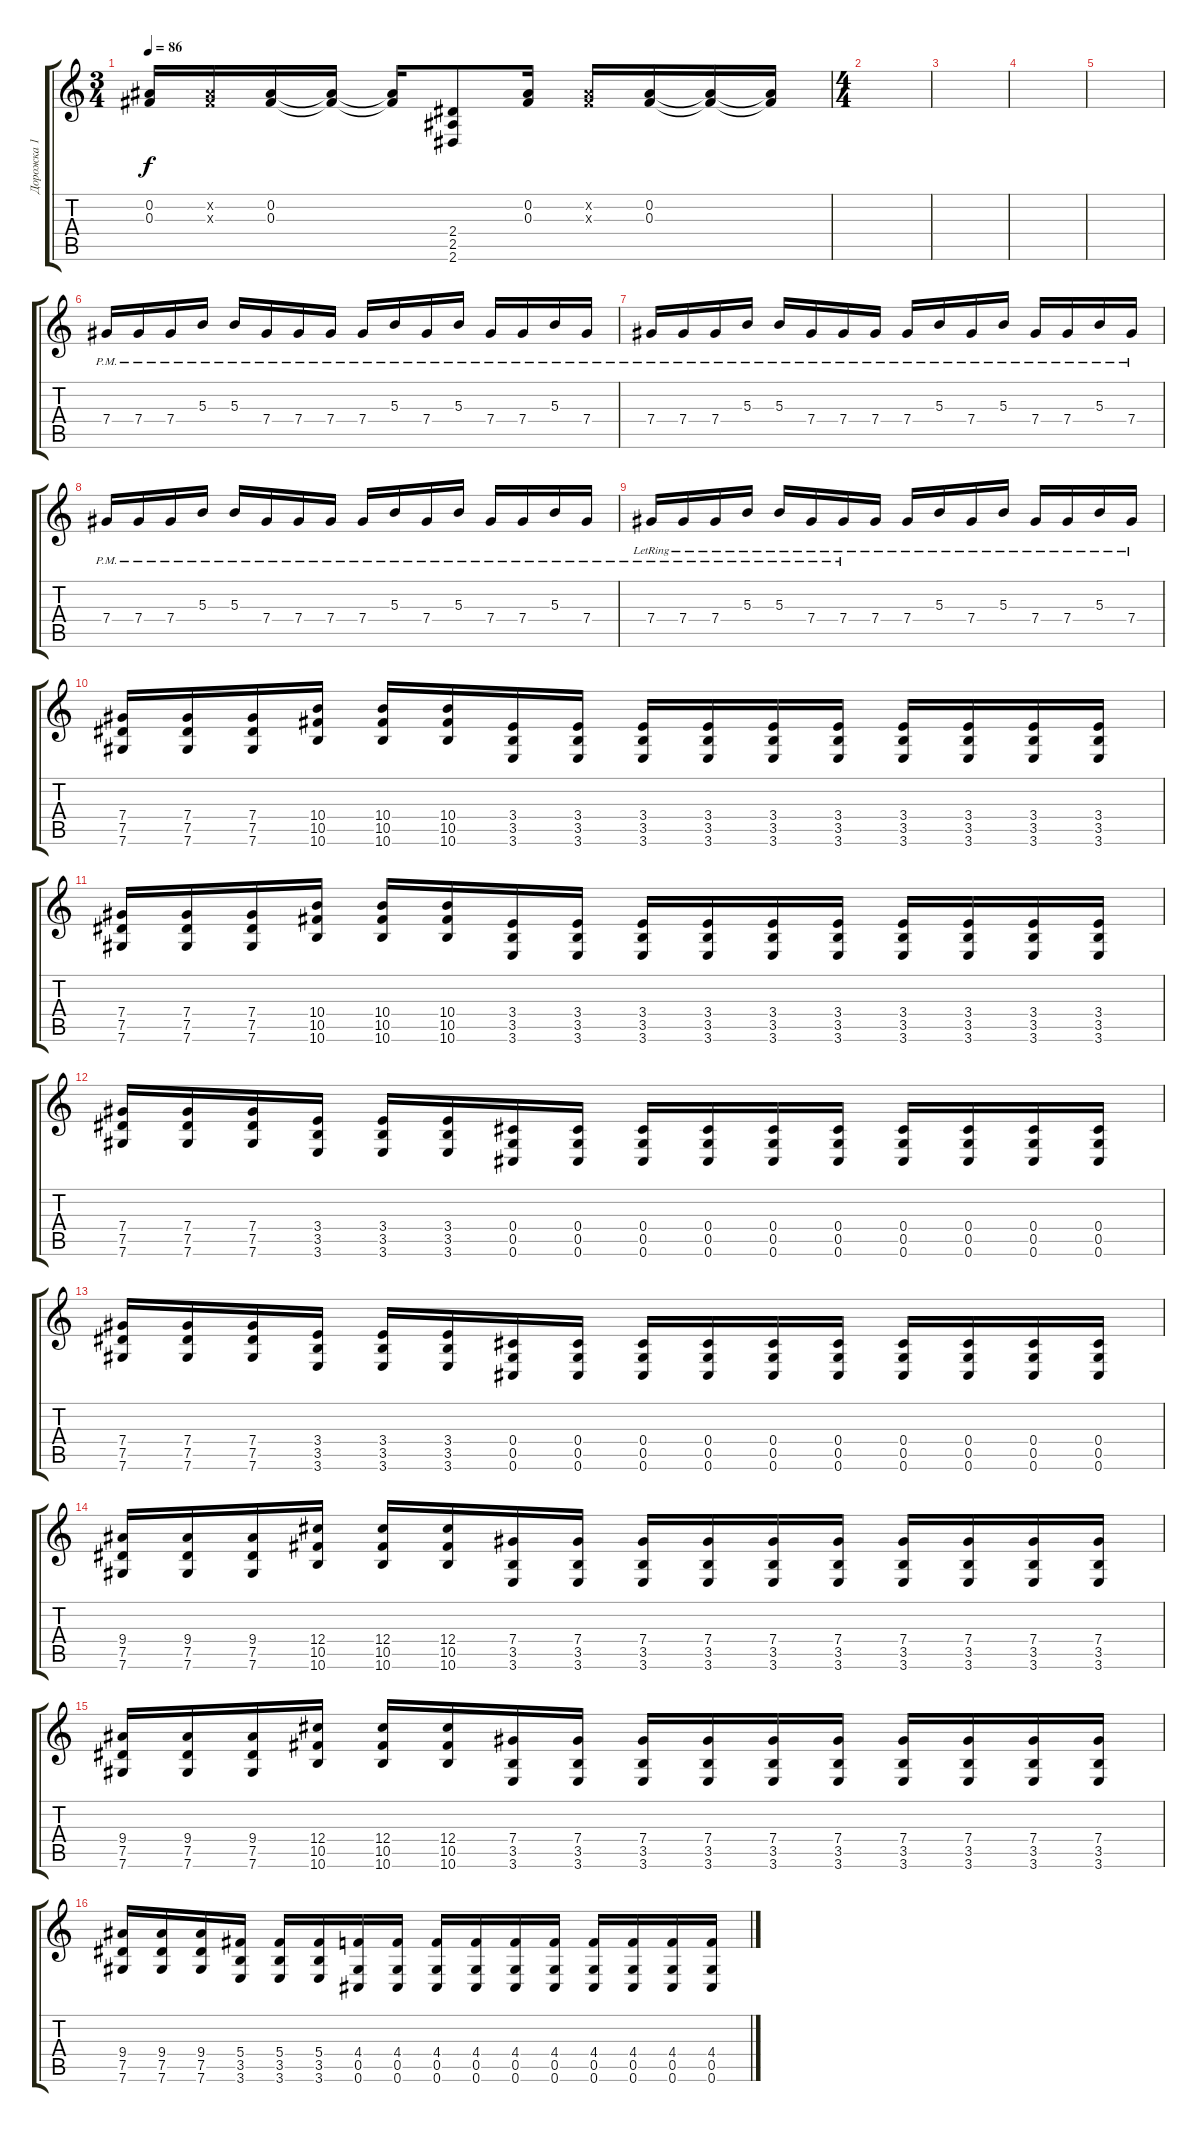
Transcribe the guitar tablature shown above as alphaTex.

\track ("Дорожка 1" "Дорожка 1") {instrument distortionguitar}
\staff {score tabs}
\tuning (Eb4 Bb3 Gb3 Db3 Ab2 Db2) {hide}
\ts (3 4)
\tempo 86
\clef g2
\ks c
(0.2 0.3).16{dy f} (0.2{x} 0.3{x}).16 (0.2 0.3).16 (0.2{t} 0.3{t}).16 (0.2{t} 0.3{t}).16 (2.4 2.5 2.6).8 (0.2 0.3).16 (0.2{x} 0.3{x}).16 (0.2 0.3).16 (0.2{t} 0.3{t}).16 (0.2{t} 0.3{t}).16 |
\ts (4 4)
|
|
|
|
7.4{pm}.16 7.4{pm}.16 7.4{pm}.16 5.3{pm}.16 5.3{pm}.16 7.4{pm}.16 7.4{pm}.16 7.4{pm}.16 7.4{pm}.16 5.3{pm}.16 7.4{pm}.16 5.3{pm}.16 7.4{pm}.16 7.4{pm}.16 5.3{pm}.16 7.4{pm}.16 |
7.4{pm}.16 7.4{pm}.16 7.4{pm}.16 5.3{pm}.16 5.3{pm}.16 7.4{pm}.16 7.4{pm}.16 7.4{pm}.16 7.4{pm}.16 5.3{pm}.16 7.4{pm}.16 5.3{pm}.16 7.4{pm}.16 7.4{pm}.16 5.3{pm}.16 7.4{pm}.16 |
7.4{pm}.16 7.4{pm}.16 7.4{pm}.16 5.3{pm}.16 5.3{pm}.16 7.4{pm}.16 7.4{pm}.16 7.4{pm}.16 7.4{pm}.16 5.3{pm}.16 7.4{pm}.16 5.3{pm}.16 7.4{pm}.16 7.4{pm}.16 5.3{pm}.16 7.4{pm}.16 |
7.4{pm lr}.16 7.4{pm lr}.16 7.4{pm lr}.16 5.3{pm lr}.16 5.3{pm lr}.16 7.4{pm lr}.16 7.4{pm lr}.16 7.4{lr}.16 7.4{lr}.16 5.3{lr}.16 7.4{lr}.16 5.3{lr}.16 7.4{lr}.16 7.4{lr}.16 5.3{lr}.16 7.4{lr}.16 |
(7.4 7.5 7.6).16 (7.4 7.5 7.6).16 (7.4 7.5 7.6).16 (10.4 10.5 10.6).16 (10.4 10.5 10.6).16 (10.4 10.5 10.6).16 (3.4 3.5 3.6).16 (3.4 3.5 3.6).16 (3.4 3.5 3.6).16 (3.4 3.5 3.6).16 (3.4 3.5 3.6).16 (3.4 3.5 3.6).16 (3.4 3.5 3.6).16 (3.4 3.5 3.6).16 (3.4 3.5 3.6).16 (3.4 3.5 3.6).16 |
(7.4 7.5 7.6).16 (7.4 7.5 7.6).16 (7.4 7.5 7.6).16 (10.4 10.5 10.6).16 (10.4 10.5 10.6).16 (10.4 10.5 10.6).16 (3.4 3.5 3.6).16 (3.4 3.5 3.6).16 (3.4 3.5 3.6).16 (3.4 3.5 3.6).16 (3.4 3.5 3.6).16 (3.4 3.5 3.6).16 (3.4 3.5 3.6).16 (3.4 3.5 3.6).16 (3.4 3.5 3.6).16 (3.4 3.5 3.6).16 |
(7.4 7.5 7.6).16 (7.4 7.5 7.6).16 (7.4 7.5 7.6).16 (3.4 3.5 3.6).16 (3.4 3.5 3.6).16 (3.4 3.5 3.6).16 (0.4 0.5 0.6).16 (0.4 0.5 0.6).16 (0.4 0.5 0.6).16 (0.4 0.5 0.6).16 (0.4 0.5 0.6).16 (0.4 0.5 0.6).16 (0.4 0.5 0.6).16 (0.4 0.5 0.6).16 (0.4 0.5 0.6).16 (0.4 0.5 0.6).16 |
(7.4 7.5 7.6).16 (7.4 7.5 7.6).16 (7.4 7.5 7.6).16 (3.4 3.5 3.6).16 (3.4 3.5 3.6).16 (3.4 3.5 3.6).16 (0.4 0.5 0.6).16 (0.4 0.5 0.6).16 (0.4 0.5 0.6).16 (0.4 0.5 0.6).16 (0.4 0.5 0.6).16 (0.4 0.5 0.6).16 (0.4 0.5 0.6).16 (0.4 0.5 0.6).16 (0.4 0.5 0.6).16 (0.4 0.5 0.6).16 |
(9.4 7.5 7.6).16 (9.4 7.5 7.6).16 (9.4 7.5 7.6).16 (12.4 10.5 10.6).16 (12.4 10.5 10.6).16 (12.4 10.5 10.6).16 (7.4 3.5 3.6).16 (7.4 3.5 3.6).16 (7.4 3.5 3.6).16 (7.4 3.5 3.6).16 (7.4 3.5 3.6).16 (7.4 3.5 3.6).16 (7.4 3.5 3.6).16 (7.4 3.5 3.6).16 (7.4 3.5 3.6).16 (7.4 3.5 3.6).16 |
(9.4 7.5 7.6).16 (9.4 7.5 7.6).16 (9.4 7.5 7.6).16 (12.4 10.5 10.6).16 (12.4 10.5 10.6).16 (12.4 10.5 10.6).16 (7.4 3.5 3.6).16 (7.4 3.5 3.6).16 (7.4 3.5 3.6).16 (7.4 3.5 3.6).16 (7.4 3.5 3.6).16 (7.4 3.5 3.6).16 (7.4 3.5 3.6).16 (7.4 3.5 3.6).16 (7.4 3.5 3.6).16 (7.4 3.5 3.6).16 |
(9.4 7.5 7.6).16 (9.4 7.5 7.6).16 (9.4 7.5 7.6).16 (5.4 3.5 3.6).16 (5.4 3.5 3.6).16 (5.4 3.5 3.6).16 (4.4 0.5 0.6).16 (4.4 0.5 0.6).16 (4.4 0.5 0.6).16 (4.4 0.5 0.6).16 (4.4 0.5 0.6).16 (4.4 0.5 0.6).16 (4.4 0.5 0.6).16 (4.4 0.5 0.6).16 (4.4 0.5 0.6).16 (4.4 0.5 0.6).16
